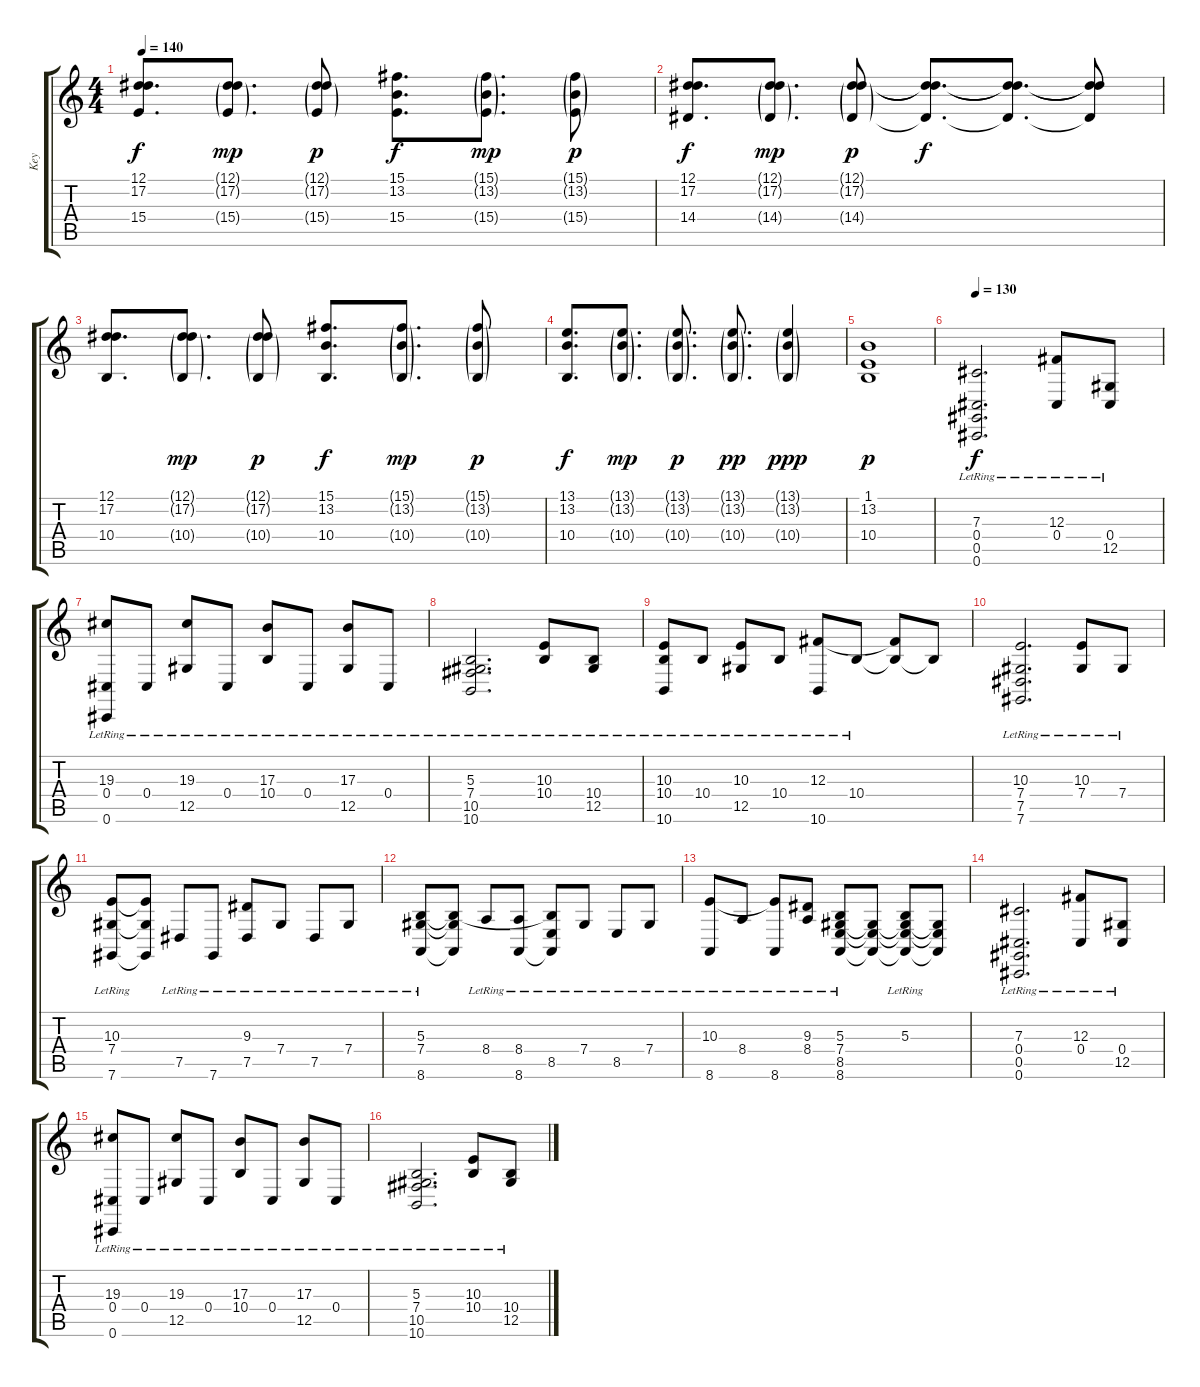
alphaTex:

\track ("Key" "Key") {instrument acousticgrandpiano}
\staff {score tabs}
\tuning (Eb4 Bb3 Gb3 Db3 Ab2 Db2) {hide}
\ts (4 4)
\tempo 140
\clef g2
\ks c
(12.1 17.2 15.4).8{d dy f} (12.1{g} 17.2{g} 15.4{g}).8{d dy mp} (12.1{g} 17.2{g} 15.4{g}).8{dy p} (15.1 13.2 15.4).8{d dy f} (15.1{g} 13.2{g} 15.4{g}).8{d dy mp} (15.1{g} 13.2{g} 15.4{g}).8{dy p} |
(12.1 17.2 14.4).8{d dy f} (12.1{g} 17.2{g} 14.4{g}).8{d dy mp} (12.1{g} 17.2{g} 14.4{g}).8{dy p} (12.1{t} 17.2{t} 14.4{t}).8{d dy f} (12.1{t} 17.2{t} 14.4{t}).8{d} (12.1{t} 17.2{t} 14.4{t}).8 |
(12.1 17.2 10.4).8{d} (12.1{g} 17.2{g} 10.4{g}).8{d dy mp} (12.1{g} 17.2{g} 10.4{g}).8{dy p} (15.1 13.2 10.4).8{d dy f} (15.1{g} 13.2{g} 10.4{g}).8{d dy mp} (15.1{g} 13.2{g} 10.4{g}).8{dy p} |
(13.1 13.2 10.4).8{d dy f} (13.1{g} 13.2{g} 10.4{g}).8{d dy mp} (13.1{g} 13.2{g} 10.4{g}).8{d dy p} (13.1{g} 13.2{g} 10.4{g}).8{d dy pp} (13.1{g} 13.2{g} 10.4{g}).4{dy ppp} |
(1.1 13.2 10.4).1{dy p} |
\tempo 130
(7.3{lr} 0.4{lr} 0.5{lr} 0.6{lr}).2{d dy f} (12.3 0.4{lr}).8 (0.4{lr} 12.5).8 |
(19.3{lr} 0.4{lr} 0.6{lr}).8 0.4{lr}.8 (19.3{lr} 12.5{lr}).8 0.4{lr}.8 (17.3{lr} 10.4{lr}).8 0.4{lr}.8 (17.3{lr} 12.5{lr}).8 0.4{lr}.8 |
(5.3{lr} 7.4{lr} 10.5{lr} 10.6{lr}).2{d} (10.3 10.4{lr}).8 (10.4{lr} 12.5).8 |
(10.3{lr} 10.4{lr} 10.6{lr}).8 10.4{lr}.8 (10.3{lr} 12.5{lr}).8 10.4{lr}.8 (12.3{lr} 10.6{lr}).8 10.4{lr}.8 (12.3{t} 10.4{t}).8 10.4{t}.8 |
(10.3{lr} 7.4{lr} 7.5{lr} 7.6{lr}).2{d} (10.3{lr} 7.4{lr}).8 7.4{lr}.8 |
(10.3{lr} 7.4{lr} 7.6{lr}).8 (10.3{t} 7.4{t} 7.6{t}).8 7.5{lr}.8 7.6{lr}.8 (9.3{lr} 7.5{lr}).8 7.4{lr}.8 7.5{lr}.8 7.4{lr}.8 |
(5.3 7.4{lr} 8.6{lr}).8 (5.3{t} 7.4{t} 8.6{t}).8 8.4{lr}.8 (8.4{lr} 8.6{lr}).8 (5.3{t} 8.5{lr} 8.6{t}).8 7.4{lr}.8 8.5{lr}.8 7.4{lr}.8 |
(10.3{lr} 8.6{lr}).8 8.4{lr}.8 (10.3{t} 8.6{lr}).8 (9.3{lr} 8.4{lr}).8 (5.3{lr} 7.4{lr} 8.5{lr} 8.6{lr}).8 (7.4{t} 8.5{t} 8.6{t}).8 (5.3{lr} 7.4{t} 8.5{t} 8.6{t}).8 (7.4{t} 8.5{t} 8.6{t}).8 |
(7.3{lr} 0.4{lr} 0.5{lr} 0.6{lr}).2{d} (12.3 0.4{lr}).8 (0.4{lr} 12.5).8 |
(19.3{lr} 0.4{lr} 0.6{lr}).8 0.4{lr}.8 (19.3{lr} 12.5{lr}).8 0.4{lr}.8 (17.3{lr} 10.4{lr}).8 0.4{lr}.8 (17.3{lr} 12.5{lr}).8 0.4{lr}.8 |
(5.3{lr} 7.4{lr} 10.5{lr} 10.6{lr}).2{d} (10.3 10.4{lr}).8 (10.4{lr} 12.5).8
